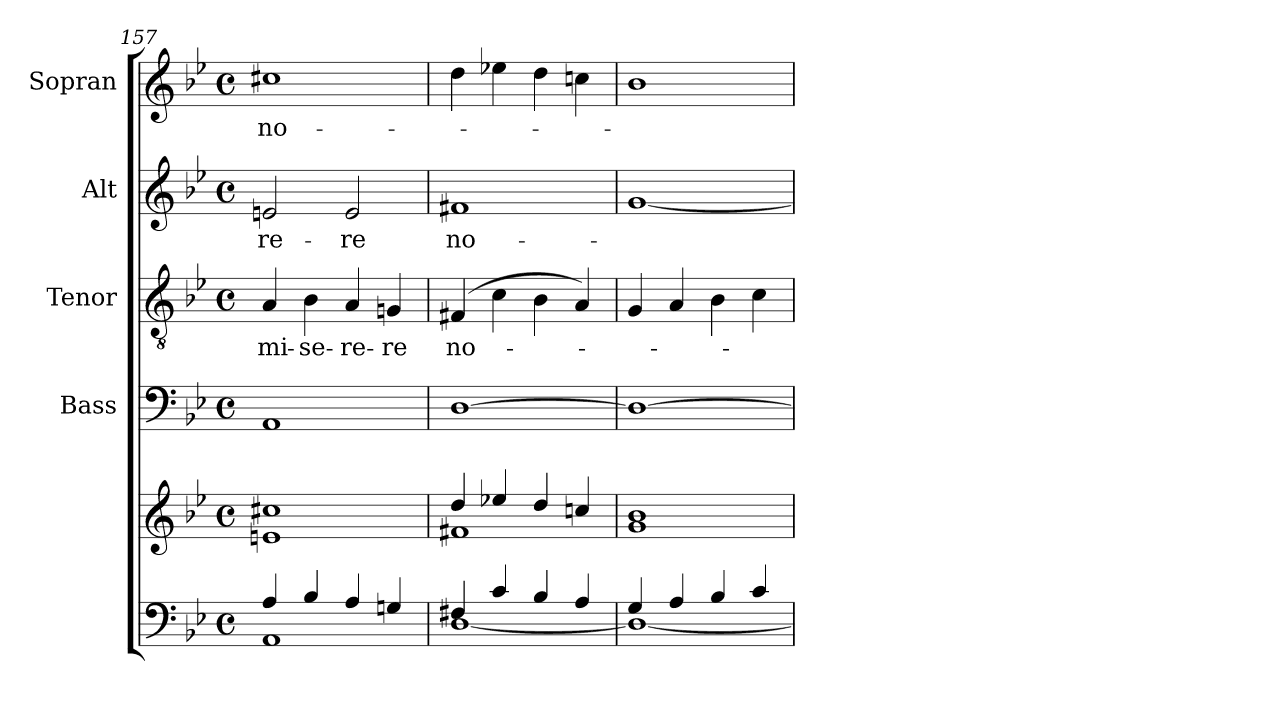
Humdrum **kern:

**kern	**kern	**kern	**kern	**text	**kern	**text	**kern	**text
*part5	*part5	*part4	*part3	*part3	*part2	*part2	*part1	*part1
*staff6	*staff5	*staff4	*staff3	*staff3	*staff2	*staff2	*staff1	*staff1
*	*	*I"Bass	*I"Tenor	*	*I"Alt	*	*I"Sopran	*
*	*	*I'B.	*I'T.	*	*I'A.	*	*I'S.	*
*clefF4	*clefG2	*clefF4	*clefGv2	*	*clefG2	*	*clefG2	*
*k[b-e-]	*k[b-e-]	*k[b-e-]	*k[b-e-]	*	*k[b-e-]	*	*k[b-e-]	*
*B-:	*B-:	*B-:	*B-:	*	*B-:	*	*B-:	*
*M4/4	*M4/4	*M4/4	*M4/4	*	*M4/4	*	*M4/4	*
*met(c)	*met(c)	*met(c)	*met(c)	*	*met(c)	*	*met(c)	*
=157	=157	=157	=157	=157	=157	=157	=157	=157
*^	*^	*	*	*	*	*	*	*
!	!	!	!	!	!	!LO:LY:b	!	!LO:LY:b	!	!LO:LY:b
4A/	1AA	1cc#X	1en	1AA	4A/	mi-	2en/	-re-	1cc#X	no-
!	!	!	!	!	!	!LO:LY:b	!	!	!	!
4B-/	.	.	.	.	4B-\	-se-	.	.	.	.
!	!	!	!	!	!	!LO:LY:b	!	!LO:LY:b	!	!
4A/	.	.	.	.	4A/	-re-	2e/	-re	.	.
!	!	!	!	!	!	!LO:LY:b	!	!	!	!
4Gn/	.	.	.	.	4Gn/	-re	.	.	.	.
=158	=158	=158	=158	=158	=158	=158	=158	=158	=158	=158
!	!	!	!	!	!	!LO:LY:b	!	!LO:LY:b	!	!
4F#X/	[<1D	4dd/	1f#X	[1D	(4F#X/	no-	1f#X	no-	4dd\	.
4c/	.	4ee-X/	.	.	4c\	.	.	.	4ee-X\	.
4B-/	.	4dd/	.	.	4B-\	.	.	.	4dd\	.
4A/	.	4ccn/	.	.	4A/)	.	.	.	4ccn\	.
*	*	*v	*v	*	*	*	*	*	*	*
=159	=159	=159	=159	=159	=159	=159	=159	=159	=159
4G/	1D_	1g 1b-	1D_	4G/	.	[1g	.	1b-	.
4A/	.	.	.	4A/	.	.	.	.	.
4B-/	.	.	.	4B-\	.	.	.	.	.
4c/	.	.	.	4c\	.	.	.	.	.
*v	*v	*	*	*	*	*	*	*	*
=	=	=	=	=	=	=	=	=
*-	*-	*-	*-	*-	*-	*-	*-	*-
